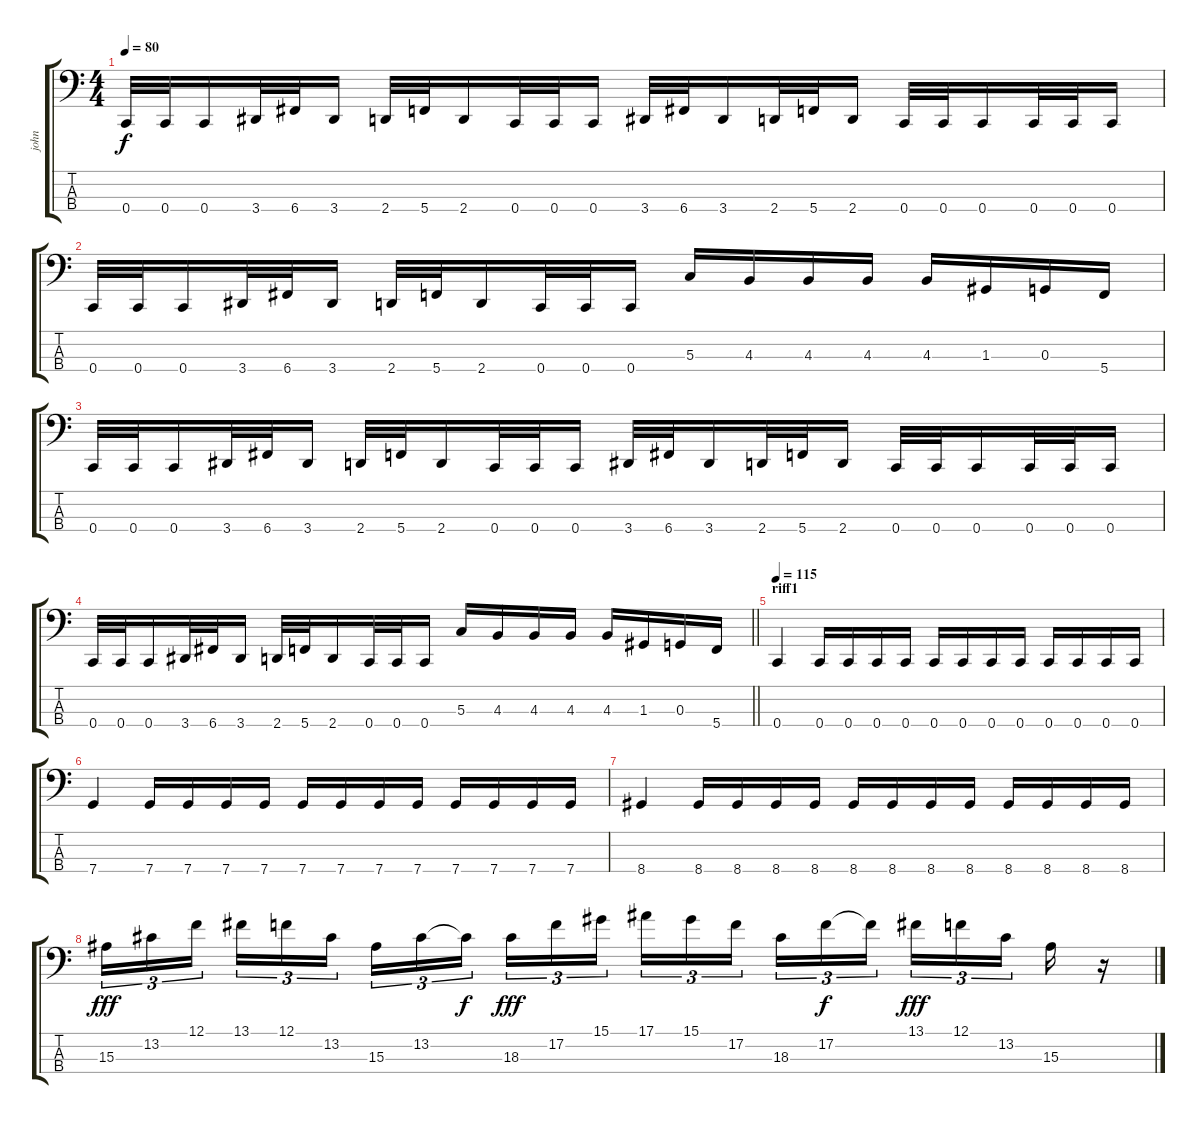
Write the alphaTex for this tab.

\track ("john" "john") {instrument electricbassfinger}
\staff {score tabs}
\tuning (F2 C2 G1 C1) {hide}
\ts (4 4)
\tempo 80
\clef f4
\ks c
0.4.32{dy f} 0.4.32 0.4.16 3.4.32 6.4.32 3.4.16 2.4.32 5.4.32 2.4.16 0.4.32 0.4.32 0.4.16 3.4.32 6.4.32 3.4.16 2.4.32 5.4.32 2.4.16 0.4.32 0.4.32 0.4.16 0.4.32 0.4.32 0.4.16 |
0.4.32 0.4.32 0.4.16 3.4.32 6.4.32 3.4.16 2.4.32 5.4.32 2.4.16 0.4.32 0.4.32 0.4.16 5.3.16 4.3.16 4.3.16 4.3.16 4.3.16 1.3.16 0.3.16 5.4.16 |
0.4.32 0.4.32 0.4.16 3.4.32 6.4.32 3.4.16 2.4.32 5.4.32 2.4.16 0.4.32 0.4.32 0.4.16 3.4.32 6.4.32 3.4.16 2.4.32 5.4.32 2.4.16 0.4.32 0.4.32 0.4.16 0.4.32 0.4.32 0.4.16 |
\barLineRight lightlight
0.4.32 0.4.32 0.4.16 3.4.32 6.4.32 3.4.16 2.4.32 5.4.32 2.4.16 0.4.32 0.4.32 0.4.16 5.3.16 4.3.16 4.3.16 4.3.16 4.3.16 1.3.16 0.3.16 5.4.16 |
\section ("" "riff1")
\tempo 115
0.4.4 0.4.16 0.4.16 0.4.16 0.4.16 0.4.16 0.4.16 0.4.16 0.4.16 0.4.16 0.4.16 0.4.16 0.4.16 |
7.4.4 7.4.16 7.4.16 7.4.16 7.4.16 7.4.16 7.4.16 7.4.16 7.4.16 7.4.16 7.4.16 7.4.16 7.4.16 |
8.4.4 8.4.16 8.4.16 8.4.16 8.4.16 8.4.16 8.4.16 8.4.16 8.4.16 8.4.16 8.4.16 8.4.16 8.4.16 |
15.3.16{tu (3 2) dy fff} 13.2.16{tu (3 2)} 12.1.16{tu (3 2) beam splitsecondary} 13.1.16{tu (3 2)} 12.1.16{tu (3 2)} 13.2.16{tu (3 2)} 15.3.16{tu (3 2)} 13.2.16{tu (3 2)} 13.2{t}.16{tu (3 2) dy f beam splitsecondary} 18.3.16{tu (3 2) dy fff} 17.2.16{tu (3 2)} 15.1.16{tu (3 2)} 17.1.16{tu (3 2)} 15.1.16{tu (3 2)} 17.2.16{tu (3 2) beam splitsecondary} 18.3.16{tu (3 2)} 17.2.16{tu (3 2) dy f} 17.2{t}.16{tu (3 2)} 13.1.16{tu (3 2) dy fff} 12.1.16{tu (3 2)} 13.2.16{tu (3 2) beam splitsecondary} 15.3.16 r.16
